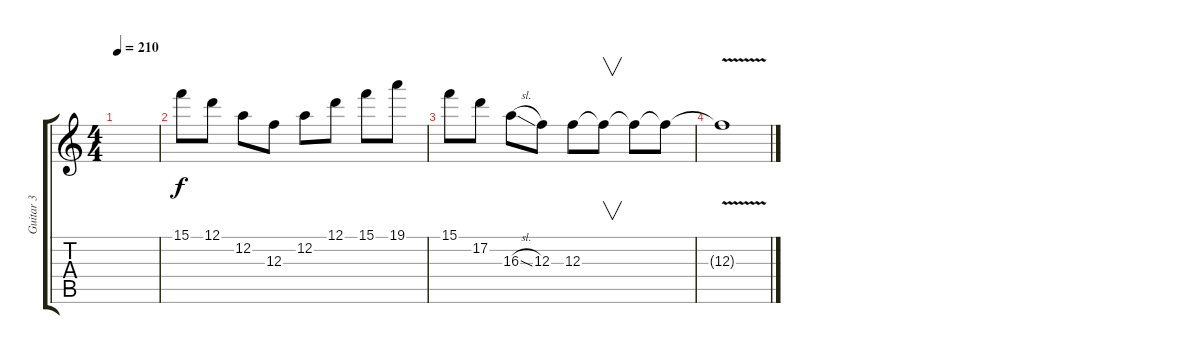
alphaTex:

\track ("Guitar 3" "Guitar 3") {instrument overdrivenguitar}
\staff {score tabs}
\tuning (D4 A3 F3 C3 G2 D2) {hide}
\ts (4 4)
\tempo 210
\clef g2
\ks c
|
15.1.8 12.1.8 12.2.8 12.3.8 12.2.8 12.1.8 15.1.8 19.1.8 |
15.1.8 17.2.8 16.3{sl}.8 12.3.8 12.3.8 12.3{t}.8{v} 12.3{t}.8 12.3{t}.8 |
12.3{v t}.1
